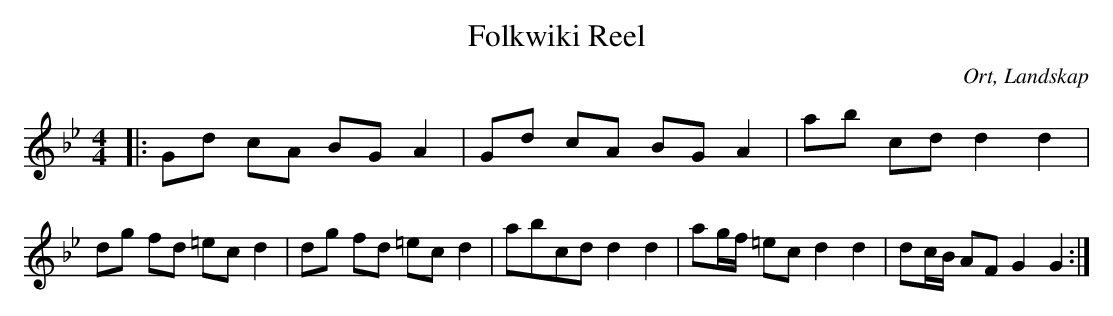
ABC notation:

X:1
T:Folkwiki Reel
O:Ort, Landskap
M:4/4
L:1/16
K:Gm
|: G2d2 c2A2 B2G2 A4 | G2d2 c2A2 B2G2 A4 | a2b2 c2d2 d4 d4 | d2g2 f2d2 =e2c2 d4 | d2g2 f2d2 =e2c2 d4 | a2b2c2d2 d4 d4 | a2gf =e2c2 d4 d4|d2cB A2F2 G4 G4 :|
